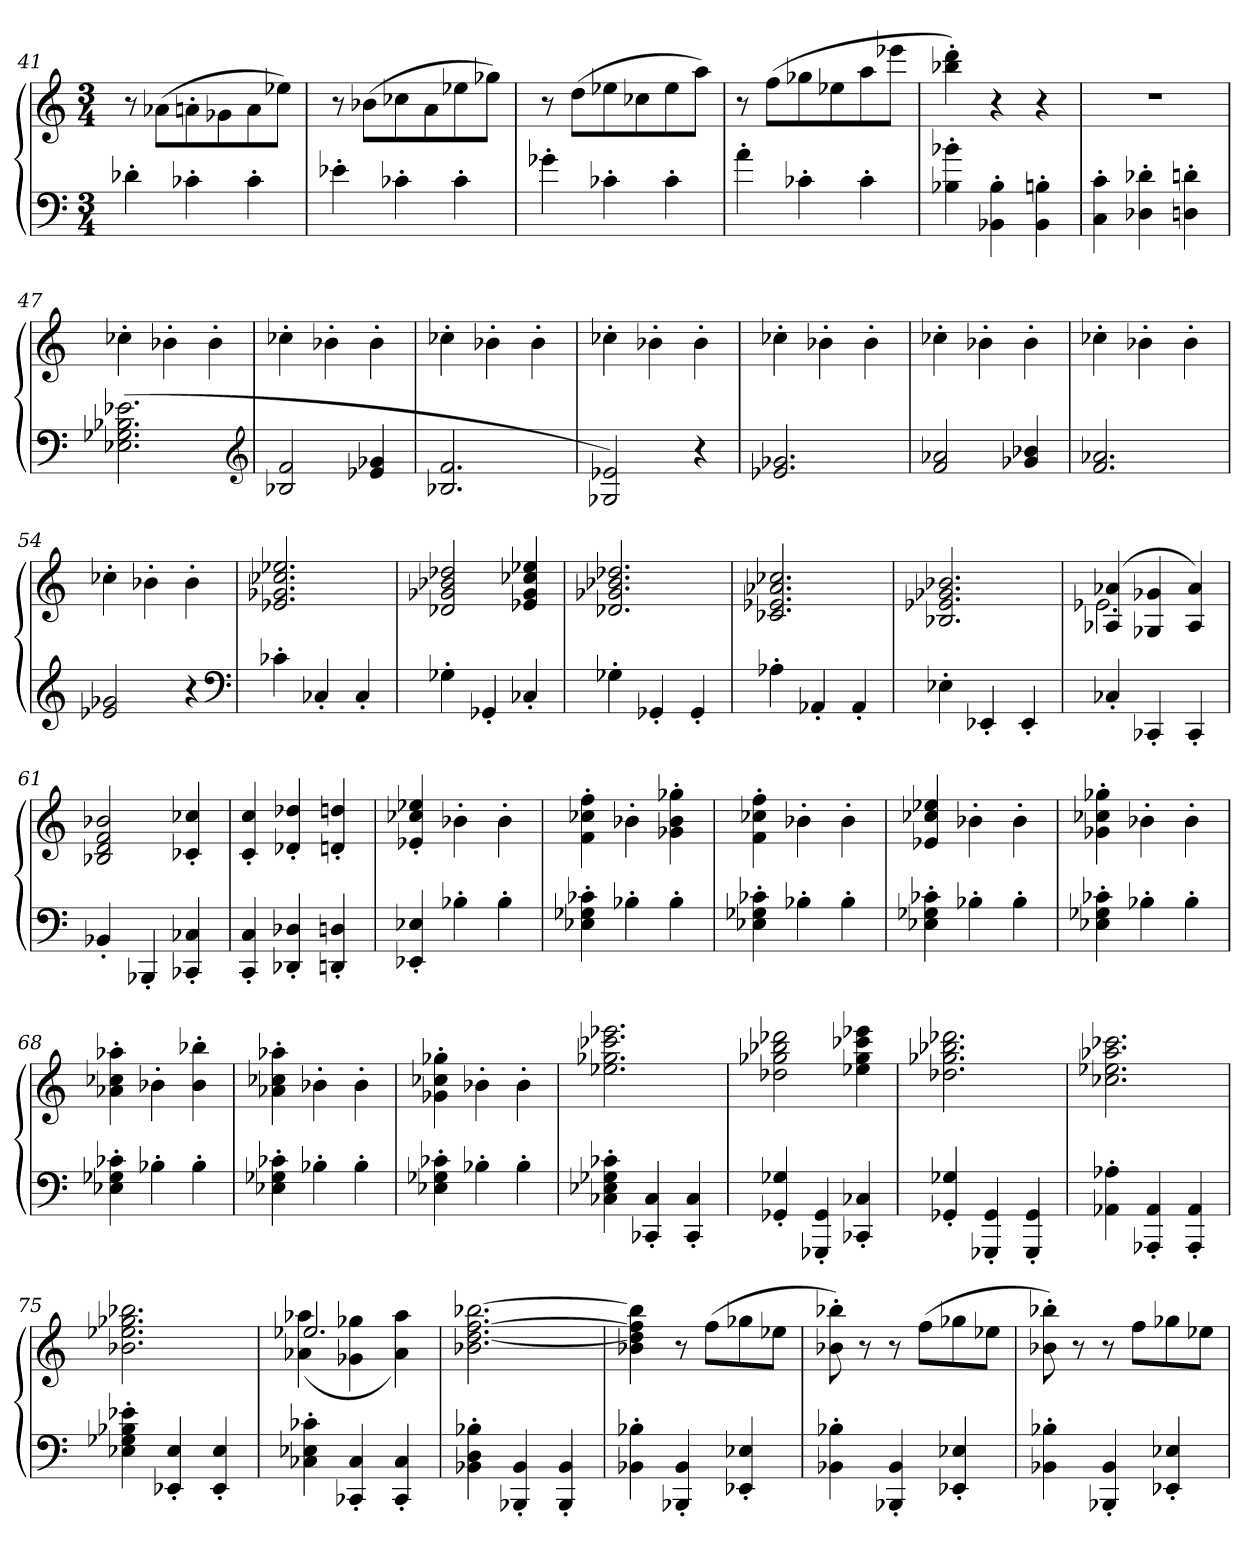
**kern	**kern
*part1	*part1
*staff2	*staff1
*clefF4	*clefG2
*k[]	*k[]
*M3/4	*M3/4
=41	=41
4d-X'\	8r
.	(8a-X\L
4c-X'\	8an'\
.	8g-X\
4c-'\	8a\
.	8ee-X\J)
=42	=42
4e-X'\	8r
.	(8b-X\L
4c-X'\	8cc-X\
.	8a\
4c-'\	8ee-X\
.	8gg-X\J)
=43	=43
4g-X'\	8r
.	(8dd\L
4c-X'\	8ee-X\
.	8cc-X\
4c-'\	8ee-\
.	8aa\J)
=44	=44
4a'\	8r
.	(8ff\L
4c-X'\	8gg-X\
.	8ee-X\
4c-'\	8aa\
.	8eee-X\J
=45	=45
4B-X'\ 4b-X'\	4bb-X'\ 4ddd'\)
4BB-X'\ 4B-'\	4r
4BB-'\ 4Bn'\	4r
=46	=46
4C'\ 4c'\	2.r
4D-X'\ 4d-X'\	.
4Dn'\ 4dn'\	.
=47	=47
(2.E-X\ 2.G-X\ 2.B-X\ 2.e-X\	4cc-X'\
.	4b-X'\
.	4b-'\
*clefG2	*
=48	=48
2B-X/ 2f/	4cc-X'\
.	4b-X'\
4e-X/ 4g-X/	4b-'\
=49	=49
2.B-X/ 2.f/	4cc-X'\
.	4b-X'\
.	4b-'\
=50	=50
2G-X/ 2e-X/)	4cc-X'\
.	4b-X'\
4r	4b-'\
=51	=51
2.e-X/ 2.g-X/	4cc-X'\
.	4b-X'\
.	4b-'\
=52	=52
2f/ 2a-X/	4cc-X'\
.	4b-X'\
4g-X/ 4b-X/	4b-'\
=53	=53
2.f/ 2.a-X/	4cc-X'\
.	4b-X'\
.	4b-'\
=54	=54
2e-X/ 2g-X/	4cc-X'\
.	4b-X'\
4r	4b-'\
*clefF4	*
=55	=55
4c-X'\	2.e-X/ 2.g-X/ 2.cc-X/ 2.ee-X/
4C-X'/	.
4C-'/	.
=56	=56
4G-X'\	2d-X/ 2g-X/ 2b-X/ 2dd-X/
4GG-X'/	.
4C-X'/	4e-X/ 4g-/ 4cc-X/ 4ee-X/
=57	=57
4G-X'\	2.d-X/ 2.g-X/ 2.b-X/ 2.dd-X/
4GG-X'/	.
4GG-'/	.
=58	=58
4A-X'\	2.c-X/ 2.e-X/ 2.a-X/ 2.cc-X/
4AA-X'/	.
4AA-'/	.
=59	=59
4E-X'\	2.B-X/ 2.e-X/ 2.g-X/ 2.b-X/
4EE-X'/	.
4EE-'/	.
=60	=60
*	*^
4C-X'/	(4A-X/ 4a-X/	2.e-X\
4CC-X'/	4G-X/ 4g-X/	.
4CC-'/	4A-/ 4a-/)	.
*	*v	*v
=61	=61
4BB-X'/	2B-X/ 2d/ 2f/ 2b-X/
4BBB-X'/	.
4CC-X'/ 4C-X'/	4c-X'/ 4cc-X'/
=62	=62
4CC'/ 4C'/	4c'/ 4cc'/
4DD-X'/ 4D-X'/	4d-X'/ 4dd-X'/
4DDn'/ 4Dn'/	4dn'/ 4ddn'/
=63	=63
4EE-X'/ 4E-X'/	4e-X'/ 4cc-X'/ 4ee-X'/
4B-X'\	4b-X'\
4B-'\	4b-'\
=64	=64
4E-X'\ 4G-X'\ 4c-X'\	4f'\ 4cc-X'\ 4ff'\
4B-X'\	4b-X'\
4B-'\	4g-X'\ 4b-'\ 4gg-X'\
=65	=65
4E-X'\ 4G-X'\ 4c-X'\	4f'\ 4cc-X'\ 4ff'\
4B-X'\	4b-X'\
4B-'\	4b-'\
=66	=66
4E-X'\ 4G-X'\ 4c-X'\	4e-X/ 4cc-X/ 4ee-X/
4B-X'\	4b-X'\
4B-'\	4b-'\
=67	=67
4E-X'\ 4G-X'\ 4c-X'\	4g-X'\ 4cc-X'\ 4gg-X'\
4B-X'\	4b-X'\
4B-'\	4b-'\
=68	=68
4E-X'\ 4G-X'\ 4c-X'\	4a-X'\ 4cc-X'\ 4aa-X'\
4B-X'\	4b-X'\
4B-'\	4b-'\ 4bb-X'\
=69	=69
4E-X'\ 4G-X'\ 4c-X'\	4a-X'\ 4cc-X'\ 4aa-X'\
4B-X'\	4b-X'\
4B-'\	4b-'\
=70	=70
4E-X'\ 4G-X'\ 4c-X'\	4g-X'\ 4cc-X'\ 4gg-X'\
4B-X'\	4b-X'\
4B-'\	4b-'\
=71	=71
4C-X'\ 4E-X'\ 4G-X'\ 4c-X'\	2.ee-X\ 2.gg-X\ 2.ccc-X\ 2.eee-X\
4CC-X'/ 4C-'/	.
4CC-'/ 4C-'/	.
=72	=72
4GG-X'/ 4G-X'/	2dd-X\ 2gg-X\ 2bb-X\ 2ddd-X\
4GGG-X'/ 4GG-'/	.
4CC-X'/ 4C-X'/	4ee-X\ 4gg-\ 4ccc-X\ 4eee-X\
=73	=73
4GG-X'/ 4G-X'/	2.dd-X\ 2.gg-X\ 2.bb-X\ 2.ddd-X\
4GGG-X'/ 4GG-'/	.
4GGG-'/ 4GG-'/	.
=74	=74
4AA-X'\ 4A-X'\	2.cc-X\ 2.ee-X\ 2.aa-X\ 2.ccc-X\
4AAA-X'/ 4AA-'/	.
4AAA-'/ 4AA-'/	.
=75	=75
4E-X'\ 4G-X'\ 4B-X'\ 4e-X'\	2.b-X\ 2.ee-X\ 2.gg-X\ 2.bb-X\
4EE-X'/ 4E-'/	.
4EE-'/ 4E-'/	.
=76	=76
*	*^
4C-X'\ 4E-X'\ 4c-X'\	2.ee-X/	(4a-X\ 4aa-X\
4CC-X'/ 4C-'/	.	4g-X\ 4gg-X\
4CC-'/ 4C-'/	.	4a-\ 4aa-\)
*	*v	*v
=77	=77
4BB-X'\ 4D'\ 4B-X'\	2.b-X\ [2.dd\ [2.ff\ [2.bb-X\
4BBB-X'/ 4BB-'/	.
4BBB-'/ 4BB-'/	.
=78	=78
4BB-X'\ 4B-X'\	4b-X\ 4dd]\ 4ff]\ 4bb-]\
4BBB-X'/ 4BB-'/	8r
.	(8ff\L
4EE-X'/ 4E-X'/	8gg-X\
.	8ee-X\J
=79	=79
4BB-X'\ 4B-X'\	8b-X'\ 8bb-X'\)
.	8r
4BBB-X'/ 4BB-'/	8r
.	(8ff\L
4EE-X'/ 4E-X'/	8gg-X\
.	8ee-X\J
=80	=80
4BB-X'\ 4B-X'\	8b-X'\ 8bb-X'\)
.	8r
4BBB-X'/ 4BB-'/	8r
.	8ff\L
4EE-X'/ 4E-X'/	8gg-X\
.	8ee-X\J
=	=
*-	*-
